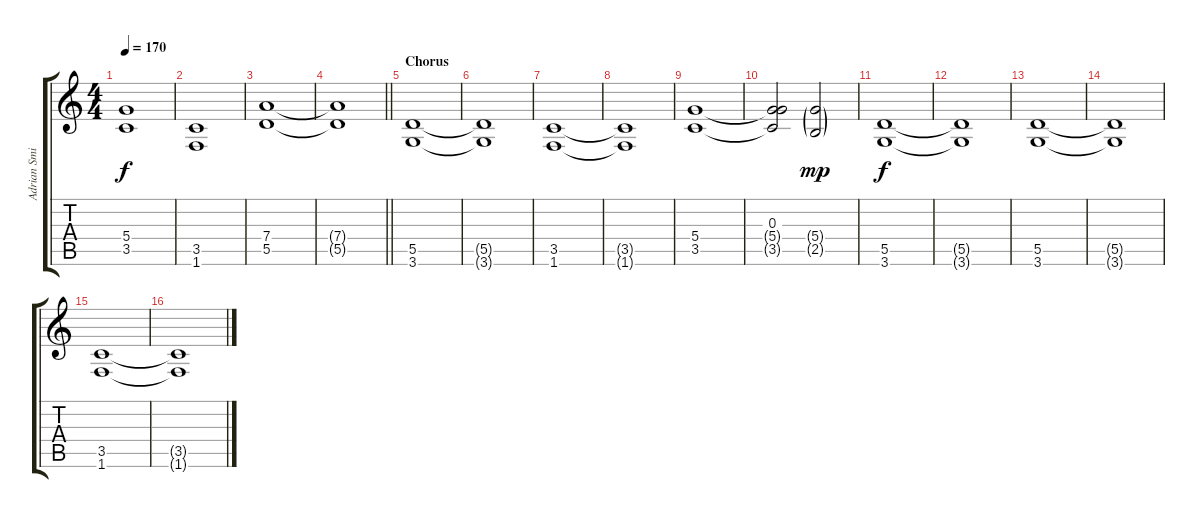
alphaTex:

\track ("Adrian Smith" "Adrian Smi") {instrument overdrivenguitar}
\staff {score tabs}
\tuning (E4 B3 G3 D3 A2 E2) {hide}
\ts (4 4)
\tempo 170
\clef g2
\ks c
(5.4 3.5).1{dy f} |
(3.5 1.6).1 |
(7.4 5.5).1 |
\barLineRight lightlight
(7.4{t} 5.5{t}).1 |
\section ("" "Chorus")
(5.5 3.6).1 |
(5.5{t} 3.6{t}).1 |
(3.5 1.6).1 |
(3.5{t} 1.6{t}).1 |
(5.4 3.5).1 |
(0.3 5.4{t} 3.5{t}).2 (5.4{g} 2.5{g}).2{dy mp} |
(5.5 3.6).1{dy f} |
(5.5{t} 3.6{t}).1 |
(5.5 3.6).1 |
(5.5{t} 3.6{t}).1 |
(3.5 1.6).1 |
(3.5{t} 1.6{t}).1
